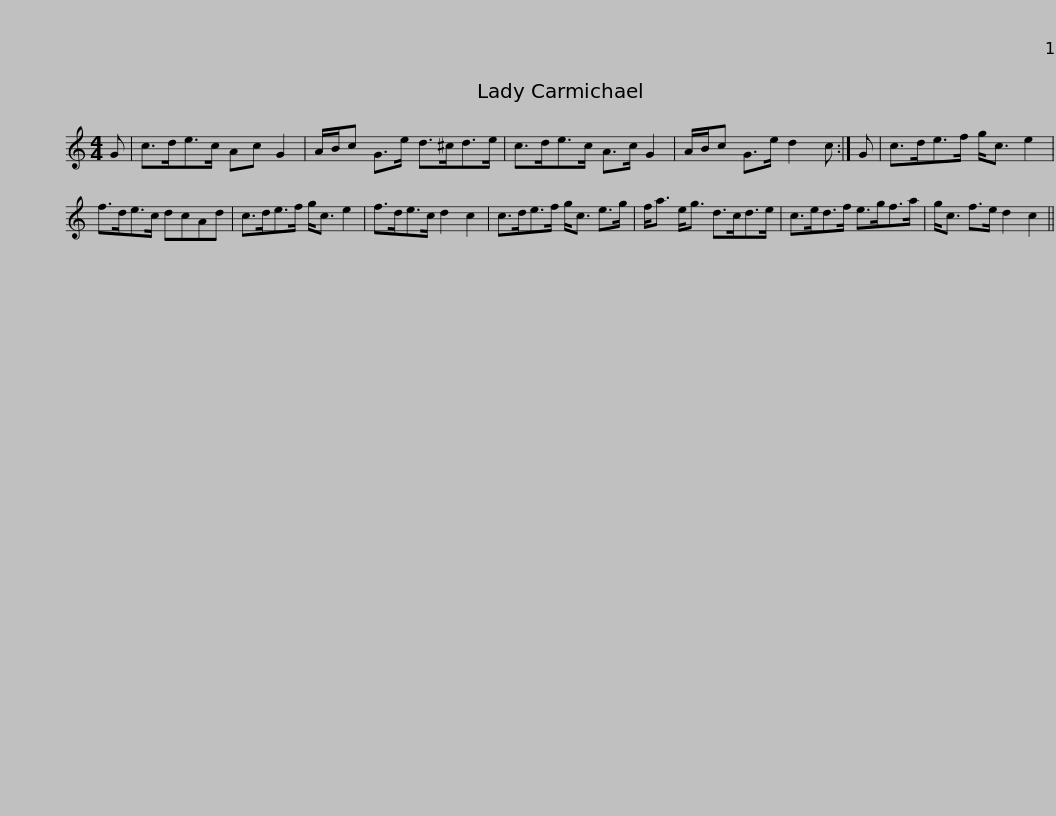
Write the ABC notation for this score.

X:1
L:1/8
M:4/4
I:linebreak $
K:C
V:1 treble
V:1
 G | c>de>c Ac G2 | A/B/c G>e d>^cd>e | c>de>c A>c G2 | A/B/c G>e d2 c :|$ %5
 G | c>de>f g<c e2 | f>de>c dcAd | c>de>f g<c e2 | f>de>c d2 c2 |$ %10
 c>de>f g<c e>g | f<a e<g d>cd>e | c>ed>f e>gf>a | g<c f>e d2 c2 || %14
